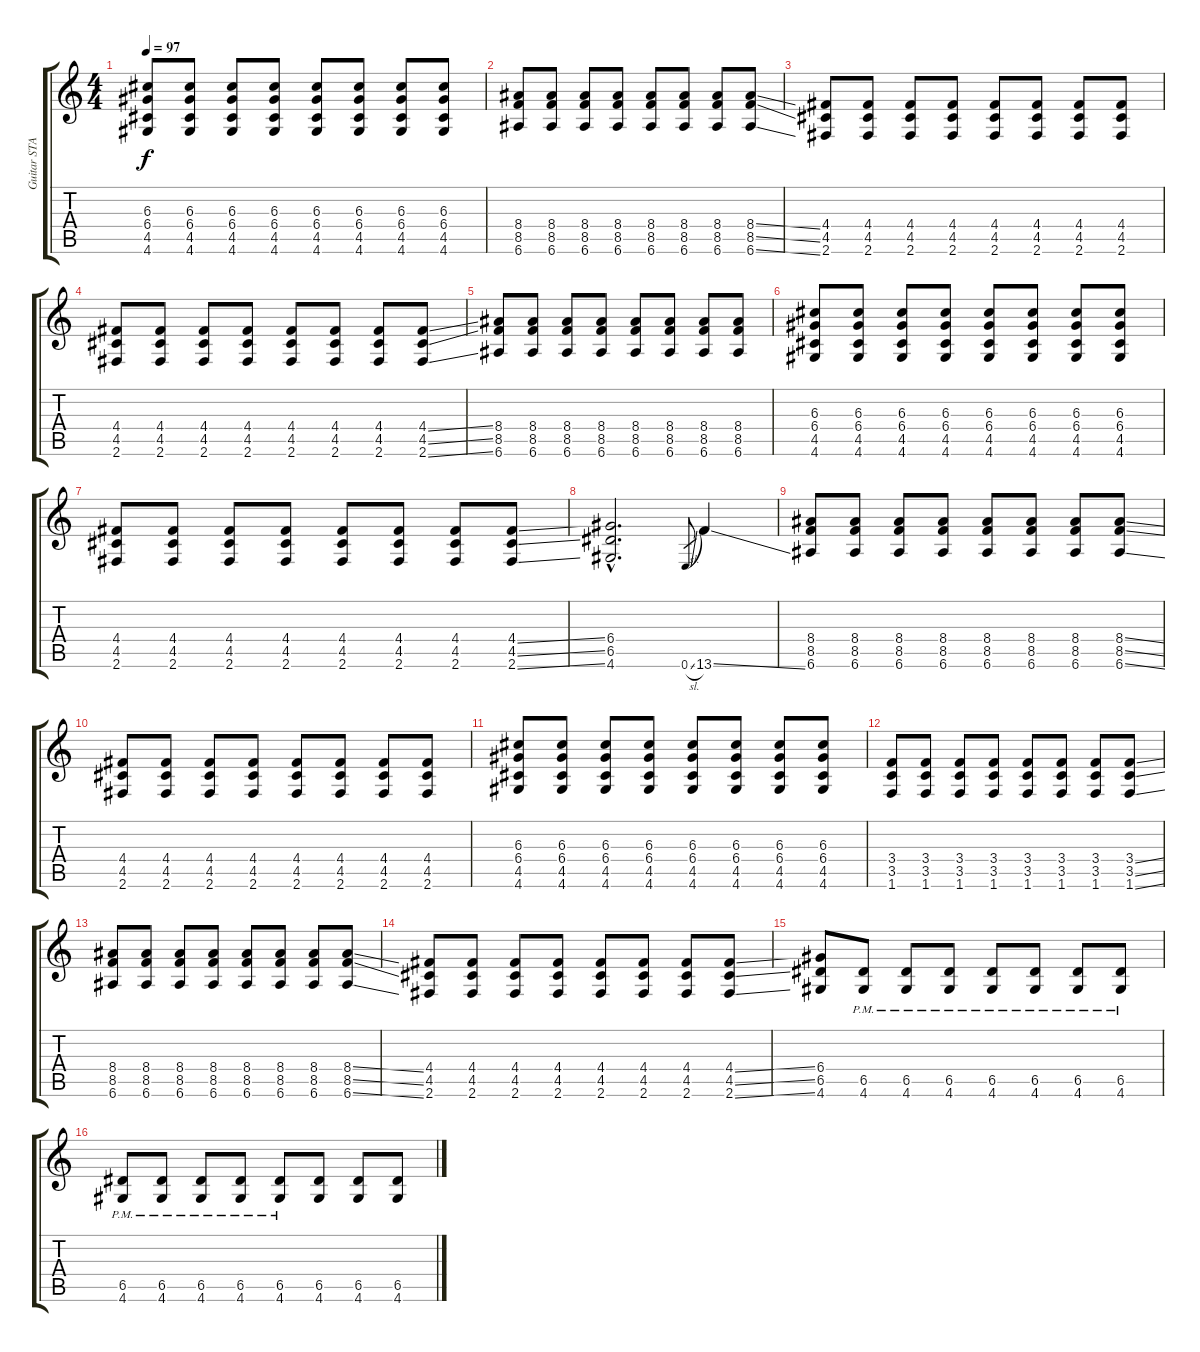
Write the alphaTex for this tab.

\track ("Guitar STANDARD ONE" "Guitar STA") {instrument distortionguitar}
\staff {score tabs}
\tuning (E4 B3 G3 D3 A2 E2) {hide}
\ts (4 4)
\tempo 97
\clef g2
\ks c
(6.3 6.4 4.5 4.6).8{dy f} (6.3 6.4 4.5 4.6).8 (6.3 6.4 4.5 4.6).8 (6.3 6.4 4.5 4.6).8 (6.3 6.4 4.5 4.6).8 (6.3 6.4 4.5 4.6).8 (6.3 6.4 4.5 4.6).8 (6.3 6.4 4.5 4.6).8 |
(8.4 8.5 6.6).8 (8.4 8.5 6.6).8 (8.4 8.5 6.6).8 (8.4 8.5 6.6).8 (8.4 8.5 6.6).8 (8.4 8.5 6.6).8 (8.4 8.5 6.6).8 (8.4{ss} 8.5{ss} 6.6{ss}).8 |
(4.4 4.5 2.6).8 (4.4 4.5 2.6).8 (4.4 4.5 2.6).8 (4.4 4.5 2.6).8 (4.4 4.5 2.6).8 (4.4 4.5 2.6).8 (4.4 4.5 2.6).8 (4.4 4.5 2.6).8 |
(4.4 4.5 2.6).8 (4.4 4.5 2.6).8 (4.4 4.5 2.6).8 (4.4 4.5 2.6).8 (4.4 4.5 2.6).8 (4.4 4.5 2.6).8 (4.4 4.5 2.6).8 (4.4{ss} 4.5{ss} 2.6{ss}).8 |
(8.4 8.5 6.6).8 (8.4 8.5 6.6).8 (8.4 8.5 6.6).8 (8.4 8.5 6.6).8 (8.4 8.5 6.6).8 (8.4 8.5 6.6).8 (8.4 8.5 6.6).8 (8.4 8.5 6.6).8 |
(6.3 6.4 4.5 4.6).8 (6.3 6.4 4.5 4.6).8 (6.3 6.4 4.5 4.6).8 (6.3 6.4 4.5 4.6).8 (6.3 6.4 4.5 4.6).8 (6.3 6.4 4.5 4.6).8 (6.3 6.4 4.5 4.6).8 (6.3 6.4 4.5 4.6).8 |
(4.4 4.5 2.6).8 (4.4 4.5 2.6).8 (4.4 4.5 2.6).8 (4.4 4.5 2.6).8 (4.4 4.5 2.6).8 (4.4 4.5 2.6).8 (4.4 4.5 2.6).8 (4.4{ss} 4.5{ss} 2.6{ss}).8 |
(6.4{hac} 6.5{hac} 4.6{hac}).2{d volume 10} 0.6{sl}.8{gr} 13.6{ss}.4{volume 16} |
(8.4 8.5 6.6).8 (8.4 8.5 6.6).8 (8.4 8.5 6.6).8 (8.4 8.5 6.6).8 (8.4 8.5 6.6).8 (8.4 8.5 6.6).8 (8.4 8.5 6.6).8 (8.4{ss} 8.5{ss} 6.6{ss}).8 |
(4.4 4.5 2.6).8 (4.4 4.5 2.6).8 (4.4 4.5 2.6).8 (4.4 4.5 2.6).8 (4.4 4.5 2.6).8 (4.4 4.5 2.6).8 (4.4 4.5 2.6).8 (4.4 4.5 2.6).8 |
(6.3 6.4 4.5 4.6).8 (6.3 6.4 4.5 4.6).8 (6.3 6.4 4.5 4.6).8 (6.3 6.4 4.5 4.6).8 (6.3 6.4 4.5 4.6).8 (6.3 6.4 4.5 4.6).8 (6.3 6.4 4.5 4.6).8 (6.3 6.4 4.5 4.6).8 |
(3.4 3.5 1.6).8 (3.4 3.5 1.6).8 (3.4 3.5 1.6).8 (3.4 3.5 1.6).8 (3.4 3.5 1.6).8 (3.4 3.5 1.6).8 (3.4 3.5 1.6).8 (3.4{ss} 3.5{ss} 1.6{ss}).8 |
(8.4 8.5 6.6).8 (8.4 8.5 6.6).8 (8.4 8.5 6.6).8 (8.4 8.5 6.6).8 (8.4 8.5 6.6).8 (8.4 8.5 6.6).8 (8.4 8.5 6.6).8 (8.4{ss} 8.5{ss} 6.6{ss}).8 |
(4.4 4.5 2.6).8 (4.4 4.5 2.6).8 (4.4 4.5 2.6).8 (4.4 4.5 2.6).8 (4.4 4.5 2.6).8 (4.4 4.5 2.6).8 (4.4 4.5 2.6).8 (4.4{ss} 4.5{ss} 2.6{ss}).8 |
(6.4 6.5 4.6).8 (6.5{pm} 4.6{pm}).8 (6.5{pm} 4.6{pm}).8 (6.5{pm} 4.6{pm}).8 (6.5{pm} 4.6{pm}).8 (6.5{pm} 4.6{pm}).8 (6.5{pm} 4.6{pm}).8 (6.5{pm} 4.6{pm}).8 |
(6.5{pm} 4.6{pm}).8 (6.5{pm} 4.6{pm}).8 (6.5{pm} 4.6{pm}).8 (6.5{pm} 4.6{pm}).8 (6.5{pm} 4.6{pm}).8 (6.5 4.6).8 (6.5 4.6).8 (6.5 4.6).8
